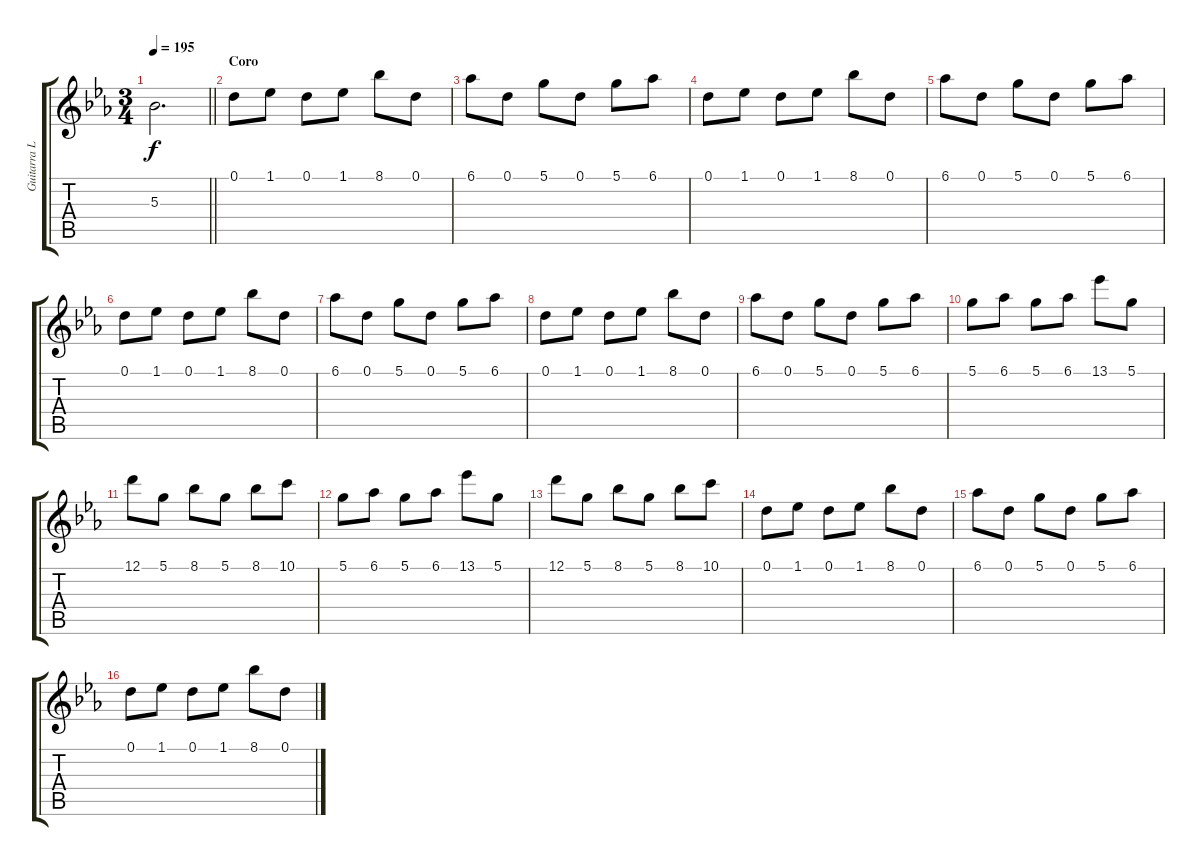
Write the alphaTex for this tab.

\track ("Guitarra Lider" "Guitarra L") {instrument distortionguitar}
\staff {score tabs}
\tuning (D4 A3 F3 C3 G2 C2) {hide}
\ts (3 4)
\tempo 195
\clef g2
\barLineRight lightlight
\ks eb
5.3.2{d dy f} |
\section ("" "Coro")
0.1.8 1.1.8 0.1.8 1.1.8 8.1.8 0.1.8 |
6.1.8 0.1.8 5.1.8 0.1.8 5.1.8 6.1.8 |
0.1.8 1.1.8 0.1.8 1.1.8 8.1.8 0.1.8 |
6.1.8 0.1.8 5.1.8 0.1.8 5.1.8 6.1.8 |
0.1.8 1.1.8 0.1.8 1.1.8 8.1.8 0.1.8 |
6.1.8 0.1.8 5.1.8 0.1.8 5.1.8 6.1.8 |
0.1.8 1.1.8 0.1.8 1.1.8 8.1.8 0.1.8 |
6.1.8 0.1.8 5.1.8 0.1.8 5.1.8 6.1.8 |
5.1.8 6.1.8 5.1.8 6.1.8 13.1.8 5.1.8 |
12.1.8 5.1.8 8.1.8 5.1.8 8.1.8 10.1.8 |
5.1.8 6.1.8 5.1.8 6.1.8 13.1.8 5.1.8 |
12.1.8 5.1.8 8.1.8 5.1.8 8.1.8 10.1.8 |
0.1.8 1.1.8 0.1.8 1.1.8 8.1.8 0.1.8 |
6.1.8 0.1.8 5.1.8 0.1.8 5.1.8 6.1.8 |
0.1.8 1.1.8 0.1.8 1.1.8 8.1.8 0.1.8
